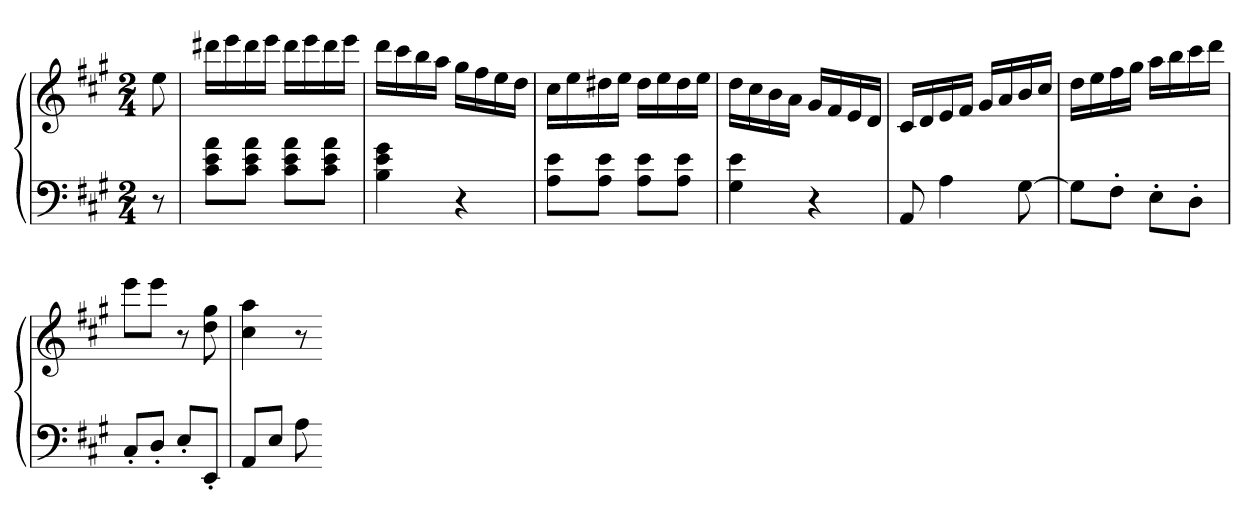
**kern	**kern
*part1	*part1
*staff2	*staff1
*clefF4	*clefG2
*k[f#c#g#]	*k[f#c#g#]
*A:	*A:
*M2/4	*M2/4
=	=
8r	8ee
=	=
8c# 8e 8aL	16ddd#XLL
.	16eee
8c# 8e 8aJ	16ddd#
.	16eeeJJ
8c# 8e 8aL	16ddd#LL
.	16eee
8c# 8e 8aJ	16ddd#
.	16eeeJJ
=	=
4B 4e 4g#	16dddLL
.	16ccc#
.	16bb
.	16aaJJ
4r	16gg#LL
.	16ff#
.	16ee
.	16ddJJ
=	=
8A 8eL	16cc#LL
.	16ee
8A 8eJ	16dd#X
.	16eeJJ
8A 8eL	16dd#LL
.	16ee
8A 8eJ	16dd#
.	16eeJJ
=	=
4G# 4e	16ddLL
.	16cc#
.	16b
.	16aJJ
4r	16g#LL
.	16f#
.	16e
.	16dJJ
=	=
8AA	16c#LL
.	16d
4A	16e
.	16f#JJ
.	16g#LL
.	16a
[8G#	16b
.	16cc#JJ
=	=
8G#L]	16ddLL
.	16ee
8F#'J	16ff#
.	16gg#JJ
8E'L	16aaLL
.	16bb
8D'J	16ccc#
.	16dddJJ
=	=
8C#'L	8eeeL
8D'J	8eeeJ
8E'L	8r
8EE'J	8dd 8gg#
=	=
8AAL	4cc# 4aa
8EJ	.
8A	8r
=-	=-
*-	*-
